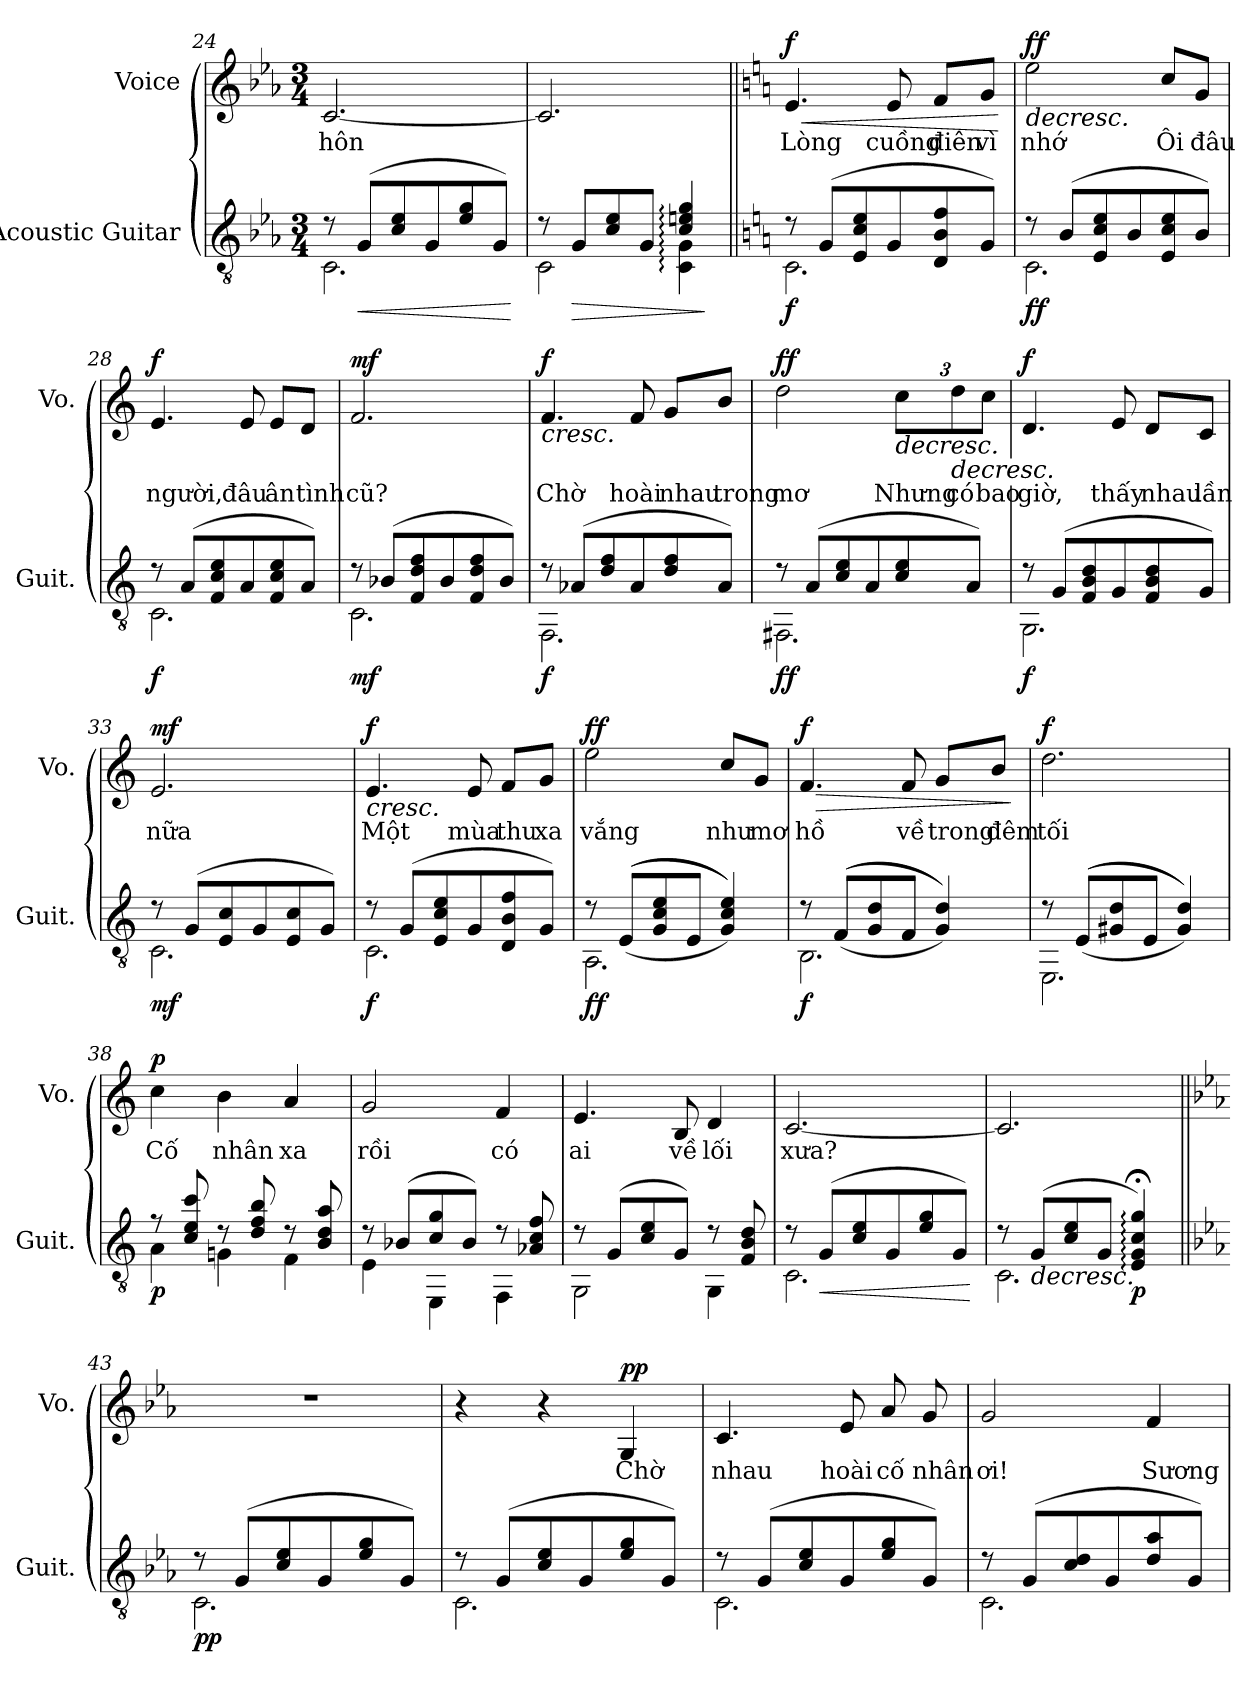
**kern	**dynam	**kern	**text	**dynam
*part2	*part2	*part1	*part1	*part1
*staff2	*staff2	*staff1	*staff1	*staff1
*I"Acoustic Guitar	*	*I"Voice	*	*
*I'Guit.	*	*I'Vo.	*	*
*clefGv2	*	*clefG2	*	*
*k[b-e-a-]	*	*k[b-e-a-]	*	*
*M3/4	*	*M3/4	*	*
=24	=24	=24	=24	=24
*^	*	*	*	*
8r	2.C\	.	[2.c/	hôn	.
!	!	!LO:HP:b	!	!	!
(8G/L	.	<	.	.	.
8c/ 8e-/	.	.	.	.	.
8G/	.	.	.	.	.
8e-/ 8g/	.	.	.	.	.
8G/J)	.	.	.	.	.
*v	*v	*	*	*	*
.	[	.	.	.
!!LO:PB:g=z
=25	=25	=25	=25	=25
*^	*	*	*	*
8r	2C\	.	2.c/]	.	.
!	!	!LO:HP:b	!	!	!
8G/L	.	>	.	.	.
8c/ 8e-/	.	.	.	.	.
8G/J	.	.	.	.	.
4c/: 4en/: 4g/:	4C\: 4G\:	.	.	.	.
*v	*v	*	*	*	*
.	]	.	.	.
=26||	=26||	=26||	=26||	=26||
*k[]	*	*k[]	*	*
*^	*	*	*	*
!	!	!LO:DY:b	!	!	!LO:HP:b
!	!	!	!	!	!LO:DY:n=1:b
8r	2.C\	f	4.e/	Lòng	< f
(8G/L	.	.	.	.	.
8E/ 8c/ 8e/	.	.	.	.	.
8G/	.	.	8e/	cuồng	.
8D/ 8B/ 8f/	.	.	8f/L	điên	.
8G/J)	.	.	8g/J	vì	.
*v	*v	*	*	*	*
.	.	.	.	[
=27	=27	=27	=27	=27
*^	*	*	*	*
!	!	!LO:DY:b	!	!	!LO:HP:b
!	!	!	!	!	!LO:DY:n=1:b
8r	2.C\	ff	2ee\	nhớ	> ff
(8B/L	.	.	.	.	.
8E/ 8c/ 8e/	.	.	.	.	.
8B/	.	.	.	.	.
8E/ 8c/ 8e/	.	.	8cc/L	Ôi	.
8B/J)	.	.	8g/J	đâu	.
=28	=28	=28	=28	=28	=28
!	!	!LO:DY:b	!	!	!LO:DY:b
8r	2.C\	f	4.e/	người,	f
(8A/L	.	.	.	.	.
8F/ 8c/ 8e/	.	.	.	.	.
8A/	.	.	8e/	đâu	.
8F/ 8c/ 8e/	.	.	8e/L	ân	.
8A/J)	.	.	8d/J	tình	.
!!LO:LB:g=z
=29	=29	=29	=29	=29	=29
!	!	!LO:DY:b	!	!	!LO:DY:b
8r	2.C\	mf	2.f/	cũ?	mf
(8B-X/L	.	.	.	.	.
8F/ 8d/ 8f/	.	.	.	.	.
8B-/	.	.	.	.	.
8F/ 8d/ 8f/	.	.	.	.	.
8B-/J)	.	.	.	.	.
*v	*v	*	*	*	*
.	.	.	.	]
=30	=30	=30	=30	=30
*^	*	*	*	*
!	!	!LO:DY:b	!	!	!LO:HP:b
!	!	!	!	!	!LO:DY:n=1:b
8r	2.FF\	f	4.f/	Chờ	< f
(8A-X/L	.	.	.	.	.
8d/ 8f/	.	.	.	.	.
8A-/	.	.	8f/	hoài	.
8d/ 8f/	.	.	8g/L	nhau	.
8A-/J)	.	.	8b/J	trong	.
=31	=31	=31	=31	=31	=31
!	!	!LO:DY:b	!	!	!LO:DY:b
8r	2.FF#X\	ff	2dd\	mơ	ff
(8A/L	.	.	.	.	.
8c/ 8e/	.	.	.	.	.
8A/	.	.	.	.	.
*	*	*	*Xbrackettup	*	*
!	!	!	!	!	!LO:HP:n=1:b
8c/ 8e/	.	.	12cc\L	Nhưng	[ >
!	!	!	!	!	!LO:HP:b
.	.	.	12dd\	có	>
8A/J)	.	.	.	.	.
.	.	.	12cc\J	bao	.
=32	=32	=32	=32	=32	=32
!	!	!LO:DY:b	!	!	!LO:DY:b
8r	2.GG\	f	4.d/	giờ,	f
(8G/L	.	.	.	.	.
8F/ 8B/ 8d/	.	.	.	.	.
8G/	.	.	8e/	thấy	.
8F/ 8B/ 8d/	.	.	8d/L	nhau	.
8G/J)	.	.	8c/J	lần	.
!!LO:LB:g=z
=33	=33	=33	=33	=33	=33
!	!	!LO:DY:b	!	!	!LO:DY:b
8r	2.C\	mf	2.e/	nữa	mf
(8G/L	.	.	.	.	.
8E/ 8c/	.	.	.	.	.
8G/	.	.	.	.	.
8E/ 8c/	.	.	.	.	.
8G/J)	.	.	.	.	.
*v	*v	*	*	*	*
.	.	.	.	] ]
=34	=34	=34	=34	=34
*^	*	*	*	*
!	!	!LO:DY:b	!	!	!LO:HP:b
!	!	!	!	!	!LO:DY:n=1:b
8r	2.C\	f	4.e/	Một	< f
(8G/L	.	.	.	.	.
8E/ 8c/ 8e/	.	.	.	.	.
8G/	.	.	8e/	mùa	.
8D/ 8B/ 8f/	.	.	8f/L	thu	.
8G/J)	.	.	8g/J	xa	.
=35	=35	=35	=35	=35	=35
!	!	!LO:DY:b	!	!	!LO:DY:b
8r	2.AA\	ff	2ee\	vắng	ff
(((8E/L	.	.	.	.	.
8G/ 8c/ 8e/	.	.	.	.	.
8E/J	.	.	.	.	.
4G/ 4c/ 4e/)))	.	.	8cc/L	như	[
.	.	.	8g/J	mơ	.
=36	=36	=36	=36	=36	=36
!	!	!LO:DY:b	!	!	!LO:HP:b
!	!	!	!	!	!LO:DY:n=1:b
8r	2.BB\	f	4.f/	hồ	> f
(((8F/L	.	.	.	.	.
8G/ 8d/	.	.	.	.	.
8F/J	.	.	8f/	về	.
4G/ 4d/)))	.	.	8g/L	trong	.
.	.	.	8b/J	đêm	.
*v	*v	*	*	*	*
.	.	.	.	]
=37	=37	=37	=37	=37
*^	*	*	*	*
!	!	!LO:DY:b	!	!	!LO:DY:b
8r	2.EE\	other-dynamics	2.dd\	tối	f
(((8E/L	.	.	.	.	.
8G#X/ 8d/	.	.	.	.	.
8E/J	.	.	.	.	.
4G#/ 4d/)))	.	.	.	.	.
!!LO:LB:g=z
=38	=38	=38	=38	=38	=38
!	!	!LO:DY:b	!	!	!LO:DY:b
8r	4A\	p	4cc\	Cố	p
8c/ 8e/ 8cc/	.	.	.	.	.
8r	4Gn\	.	4b\	nhân	.
8d/ 8f/ 8b/	.	.	.	.	.
8r	4F\	.	4a/	xa	.
8B/ 8d/ 8a/	.	.	.	.	.
=39	=39	=39	=39	=39	=39
8r	4E\	.	2g/	rồi	.
(8B-X/L	.	.	.	.	.
8c/ 8g/	4EE\	.	.	.	.
8B-/J)	.	.	.	.	.
8r	4FF\	.	4f/	có	.
8A-X/ 8c/ 8f/	.	.	.	.	.
=40	=40	=40	=40	=40	=40
8r	2GG\	.	4.e/	ai	.
(8G/L	.	.	.	.	.
8c/ 8e/	.	.	.	.	.
8G/J)	.	.	8B/	về	.
8r	4GG\	.	4d/	lối	.
8F/ 8B/ 8d/	.	.	.	.	.
=41	=41	=41	=41	=41	=41
8r	2.C\	.	[2.c/	xưa?	.
!	!	!LO:HP:b	!	!	!
(8G/L	.	<	.	.	.
8c/ 8e/	.	.	.	.	.
8G/	.	.	.	.	.
8e/ 8g/	.	.	.	.	.
8G/J)	.	.	.	.	.
*v	*v	*	*	*	*
.	[	.	.	.
=42	=42	=42	=42	=42
*^	*	*	*	*
8r	2.C\	.	2.c/]	.	.
!	!	!LO:HP:b	!	!	!
(8G/L	.	>	.	.	.
8c/ 8e/	.	.	.	.	.
8G/J	.	.	.	.	.
!	!	!LO:DY:b	!	!	!
4E/;<: 4G/;<: 4c/;<: 4g/;<:)	.	p	.	.	.
*v	*v	*	*	*	*
.	]	.	.	.
!!LO:LB:g=z
=43||	=43||	=43||	=43||	=43||
*k[b-e-a-]	*	*k[b-e-a-]	*	*
*^	*	*	*	*
!	!	!LO:DY:b	!	!	!
8r	2.C\	pp	2.r	.	.
(8G/L	.	.	.	.	.
8c/ 8e-/	.	.	.	.	.
8G/	.	.	.	.	.
8e-/ 8g/	.	.	.	.	.
8G/J)	.	.	.	.	.
=44	=44	=44	=44	=44	=44
8r	2.C\	.	4r	.	.
(8G/L	.	.	.	.	.
8c/ 8e-/	.	.	4r	.	.
8G/	.	.	.	.	.
!	!	!	!	!	!LO:DY:b
8e-/ 8g/	.	.	4G/	Chờ	pp
8G/J)	.	.	.	.	.
=45	=45	=45	=45	=45	=45
8r	2.C\	.	4.c/	nhau	.
(8G/L	.	.	.	.	.
8c/ 8e-/	.	.	.	.	.
8G/	.	.	8e-/	hoài	.
8e-/ 8g/	.	.	8a-/	cố	.
8G/J)	.	.	8g/	nhân	.
=46	=46	=46	=46	=46	=46
8r	2.C\	.	2g/	ơi!	.
(8G/L	.	.	.	.	.
8c/ 8d/	.	.	.	.	.
8G/	.	.	.	.	.
8d/ 8a-/	.	.	4f/	Sương	.
8G/J)	.	.	.	.	.
*v	*v	*	*	*	*
=	=	=	=	=
*-	*-	*-	*-	*-
